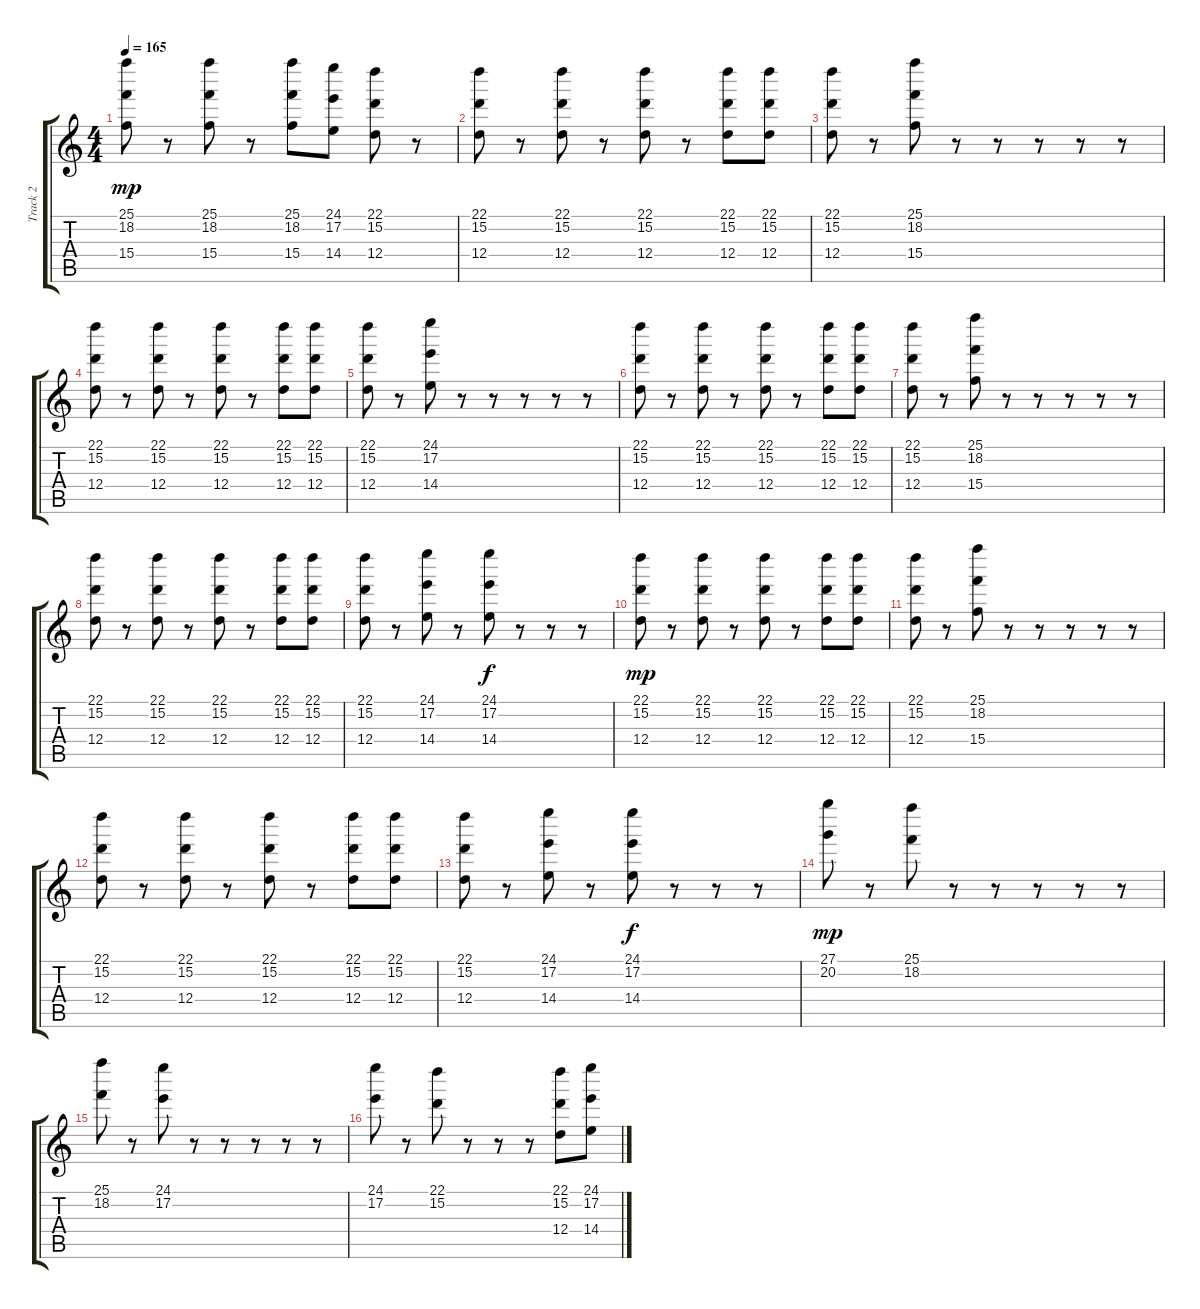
\track ("Track 2" "Track 2") {instrument stringensemble1}
\staff {score tabs}
\tuning (E5 B4 G4 D4 A3 E3) {hide}
\ts (4 4)
\tempo 165
\clef g2
\ks c
(25.1 18.2 15.4).8{dy mp} r.8 (25.1 18.2 15.4).8 r.8 (25.1 18.2 15.4).8 (24.1 17.2 14.4).8 (22.1 15.2 12.4).8 r.8 |
(22.1 15.2 12.4).8 r.8 (22.1 15.2 12.4).8 r.8 (22.1 15.2 12.4).8 r.8 (22.1 15.2 12.4).8 (22.1 15.2 12.4).8 |
(22.1 15.2 12.4).8 r.8 (25.1 18.2 15.4).8 r.8 r.8 r.8 r.8 r.8 |
(22.1 15.2 12.4).8 r.8 (22.1 15.2 12.4).8 r.8 (22.1 15.2 12.4).8 r.8 (22.1 15.2 12.4).8 (22.1 15.2 12.4).8 |
(22.1 15.2 12.4).8 r.8 (24.1 17.2 14.4).8 r.8 r.8 r.8 r.8 r.8 |
(22.1 15.2 12.4).8 r.8 (22.1 15.2 12.4).8 r.8 (22.1 15.2 12.4).8 r.8 (22.1 15.2 12.4).8 (22.1 15.2 12.4).8 |
(22.1 15.2 12.4).8 r.8 (25.1 18.2 15.4).8 r.8 r.8 r.8 r.8 r.8 |
(22.1 15.2 12.4).8 r.8 (22.1 15.2 12.4).8 r.8 (22.1 15.2 12.4).8 r.8 (22.1 15.2 12.4).8 (22.1 15.2 12.4).8 |
(22.1 15.2 12.4).8 r.8 (24.1 17.2 14.4).8 r.8 (24.1 17.2 14.4).8{dy f} r.8 r.8 r.8 |
(22.1 15.2 12.4).8{dy mp} r.8 (22.1 15.2 12.4).8 r.8 (22.1 15.2 12.4).8 r.8 (22.1 15.2 12.4).8 (22.1 15.2 12.4).8 |
(22.1 15.2 12.4).8 r.8 (25.1 18.2 15.4).8 r.8 r.8 r.8 r.8 r.8 |
(22.1 15.2 12.4).8 r.8 (22.1 15.2 12.4).8 r.8 (22.1 15.2 12.4).8 r.8 (22.1 15.2 12.4).8 (22.1 15.2 12.4).8 |
(22.1 15.2 12.4).8 r.8 (24.1 17.2 14.4).8 r.8 (24.1 17.2 14.4).8{dy f} r.8 r.8 r.8 |
(27.1 20.2).8{dy mp} r.8 (25.1 18.2).8 r.8 r.8 r.8 r.8 r.8 |
(25.1 18.2).8 r.8 (24.1 17.2).8 r.8 r.8 r.8 r.8 r.8 |
(24.1 17.2).8 r.8 (22.1 15.2).8 r.8 r.8 r.8 (22.1 15.2 12.4).8 (24.1 17.2 14.4).8
